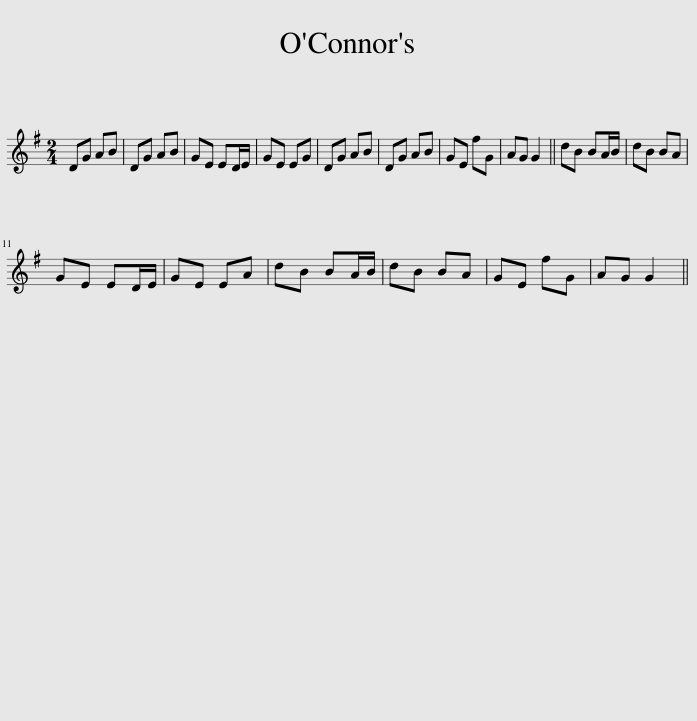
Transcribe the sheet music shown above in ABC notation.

X:1
L:1/8
M:2/4
I:linebreak $
K:G
V:1 treble
V:1
 DG AB | DG AB | GE ED/E/ | GE EG | DG AB | %5
 DG AB | GE fG | AG G2 || dB BA/B/ | dB BA |$ %10
 GE ED/E/ | GE EA | dB BA/B/ | dB BA | GE fG | %15
 AG G2 || %16
